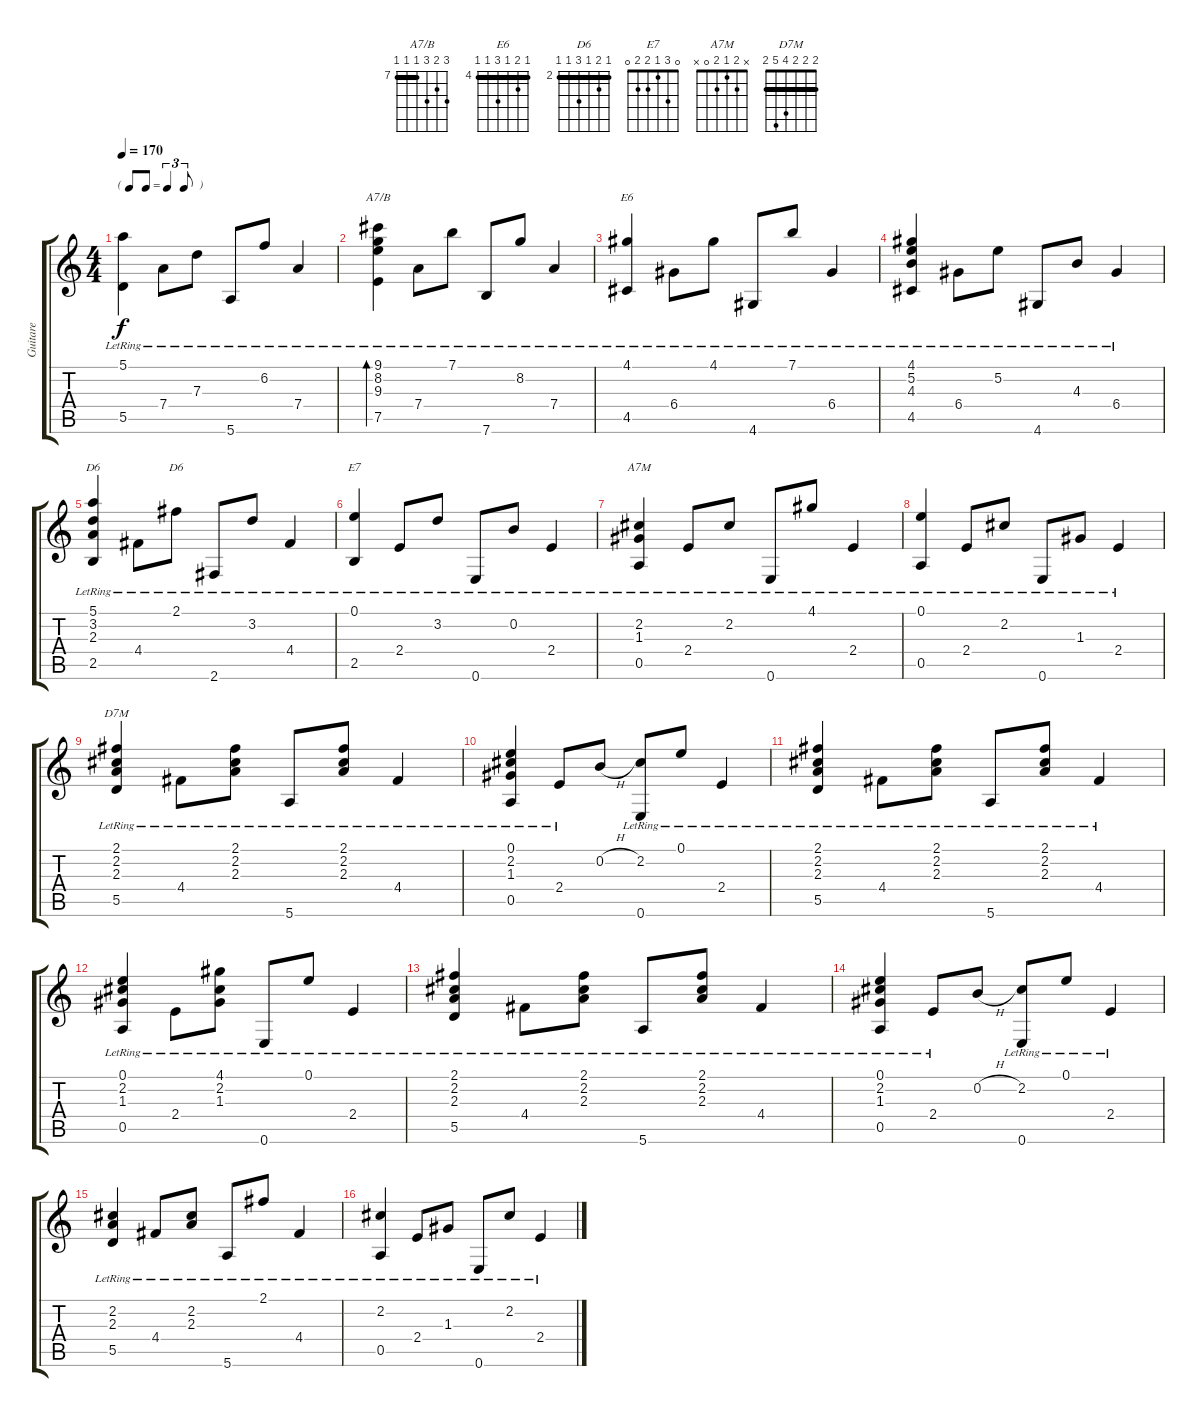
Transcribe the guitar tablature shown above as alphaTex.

\track ("Guitare" "Guitare") {instrument acousticguitarnylon}
\staff {score tabs}
\tuning (E4 B3 G3 D3 A2 E2) {hide}
\chord ("A7/B" 9 8 9 7 7 7) {firstfret 7 barre 7}
\chord ("E6" 4 5 4 6 4 4) {firstfret 4 barre 4}
\chord ("D6" 5 3 2 4 2 2) {barre 2}
\chord ("D6" 2 3 2 4 2 2) {firstfret 2 barre 2}
\chord ("E7" 0 3 1 2 2 0)
\chord ("A7M" x 2 1 2 0 x)
\chord ("D7M" 2 2 2 4 5 2) {barre 2}
\ts (4 4)
\tf triplet8th
\tempo 170
\clef g2
\ks c
(5.1{lr} 5.5{lr}).4{dy f} 7.4{lr}.8 7.3{lr}.8 5.6{lr}.8 6.2{lr}.8 7.4{lr}.4 |
(9.1{lr} 8.2{lr} 9.3{lr} 7.5{lr}).4{bd 240 ch "A7/B"} 7.4{lr}.8 7.1{lr}.8 7.6{lr}.8 8.2{lr}.8 7.4{lr}.4 |
(4.1{lr} 4.5{lr}).4{ch "E6"} 6.4{lr}.8 4.1{lr}.8 4.6{lr}.8 7.1{lr}.8 6.4{lr}.4 |
(4.1{lr} 5.2{lr} 4.3{lr} 4.5{lr}).4 6.4{lr}.8 5.2{lr}.8 4.6{lr}.8 4.3{lr}.8 6.4{lr}.4 |
(5.1{lr} 3.2{lr} 2.3{lr} 2.5{lr}).4{ch "D6"} 4.4{lr}.8 2.1{lr}.8{ch "D6"} 2.6{lr}.8 3.2{lr}.8 4.4{lr}.4 |
(0.1{lr} 2.5{lr}).4{ch "E7"} 2.4{lr}.8 3.2{lr}.8 0.6{lr}.8 0.2{lr}.8 2.4{lr}.4 |
(2.2{lr} 1.3{lr} 0.5{lr}).4{ch "A7M"} 2.4{lr}.8 2.2{lr}.8 0.6{lr}.8 4.1{lr}.8 2.4{lr}.4 |
(0.1{lr} 0.5{lr}).4 2.4{lr}.8 2.2{lr}.8 0.6{lr}.8 1.3{lr}.8 2.4{lr}.4 |
(2.1{lr} 2.2{lr} 2.3{lr} 5.5{lr}).4{ch "D7M"} 4.4{lr}.8 (2.1{lr} 2.2{lr} 2.3{lr}).8 5.6{lr}.8 (2.1{lr} 2.2{lr} 2.3{lr}).8 4.4{lr}.4 |
(0.1{lr} 2.2{lr} 1.3{lr} 0.5{lr}).4 2.4{lr}.8 0.2{h}.8 (2.2{lr} 0.6{lr}).8 0.1{lr}.8 2.4{lr}.4 |
(2.1{lr} 2.2{lr} 2.3{lr} 5.5{lr}).4 4.4{lr}.8 (2.1{lr} 2.2{lr} 2.3{lr}).8 5.6{lr}.8 (2.1{lr} 2.2{lr} 2.3{lr}).8 4.4{lr}.4 |
(0.1{lr} 2.2{lr} 1.3{lr} 0.5{lr}).4 2.4{lr}.8 (4.1{lr} 2.2{lr} 1.3{lr}).8 0.6{lr}.8 0.1{lr}.8 2.4{lr}.4 |
(2.1{lr} 2.2{lr} 2.3{lr} 5.5{lr}).4 4.4{lr}.8 (2.1{lr} 2.2{lr} 2.3{lr}).8 5.6{lr}.8 (2.1{lr} 2.2{lr} 2.3{lr}).8 4.4{lr}.4 |
(0.1{lr} 2.2{lr} 1.3{lr} 0.5{lr}).4 2.4{lr}.8 0.2{h}.8 (2.2{lr} 0.6{lr}).8 0.1{lr}.8 2.4{lr}.4 |
(2.2{lr} 2.3{lr} 5.5{lr}).4 4.4{lr}.8 (2.2{lr} 2.3{lr}).8 5.6{lr}.8 2.1{lr}.8 4.4{lr}.4 |
(2.2{lr} 0.5{lr}).4 2.4{lr}.8 1.3{lr}.8 0.6{lr}.8 2.2{lr}.8 2.4{lr}.4
